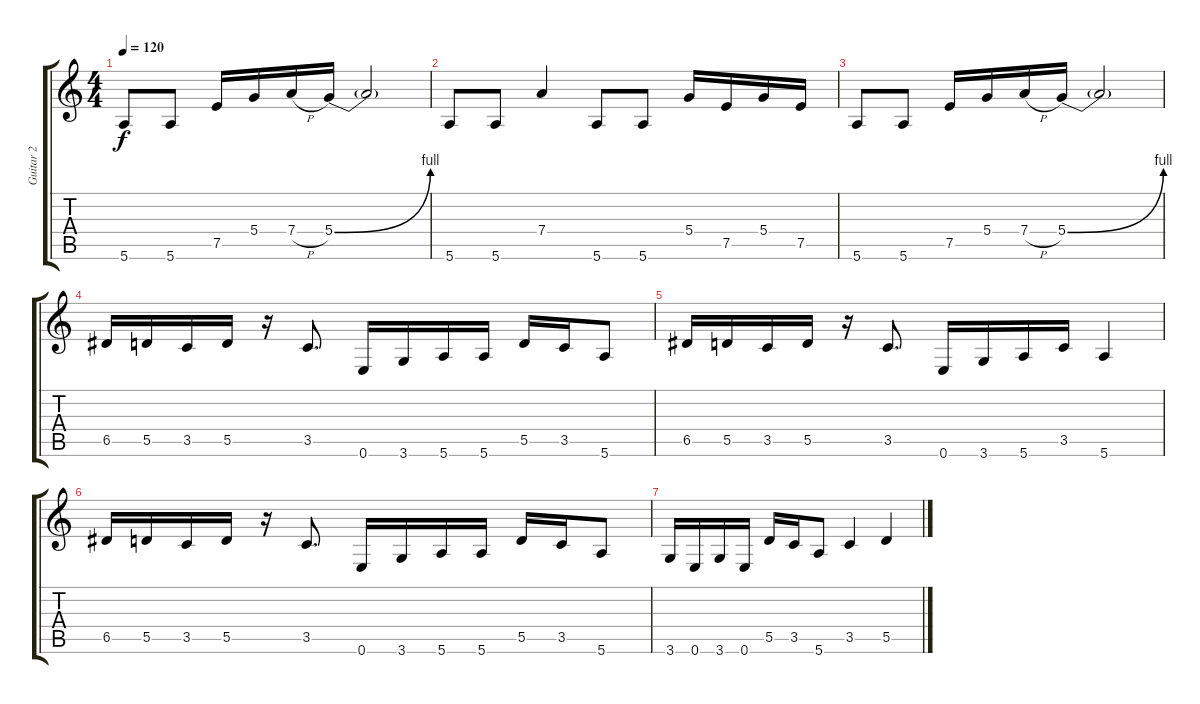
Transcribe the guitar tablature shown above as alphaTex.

\track ("Guitar 2" "Guitar 2") {instrument overdrivenguitar}
\staff {score tabs}
\tuning (E4 B3 G3 D3 A2 E2) {hide}
\ts (4 4)
\tempo 120
\clef g2
\ks c
5.6.8{dy f} 5.6.8 7.5.16 5.4.16 7.4{h}.16 5.4{be (bend 0 0 60 4)}.16 5.4{t}.2 |
5.6.8 5.6.8 7.4.4 5.6.8 5.6.8 5.4.16 7.5.16 5.4.16 7.5.16 |
5.6.8 5.6.8 7.5.16 5.4.16 7.4{h}.16 5.4{be (bend 0 0 60 4)}.16 5.4{t}.2 |
6.5.16 5.5.16 3.5.16 5.5.16 r.16 3.5.8{d} 0.6.16 3.6.16 5.6.16 5.6.16 5.5.16 3.5.16 5.6.8 |
6.5.16 5.5.16 3.5.16 5.5.16 r.16 3.5.8{d} 0.6.16 3.6.16 5.6.16 3.5.16 5.6.4 |
6.5.16 5.5.16 3.5.16 5.5.16 r.16 3.5.8{d} 0.6.16 3.6.16 5.6.16 5.6.16 5.5.16 3.5.16 5.6.8 |
3.6.16 0.6.16 3.6.16 0.6.16 5.5.16 3.5.16 5.6.8 3.5.4 5.5.4
